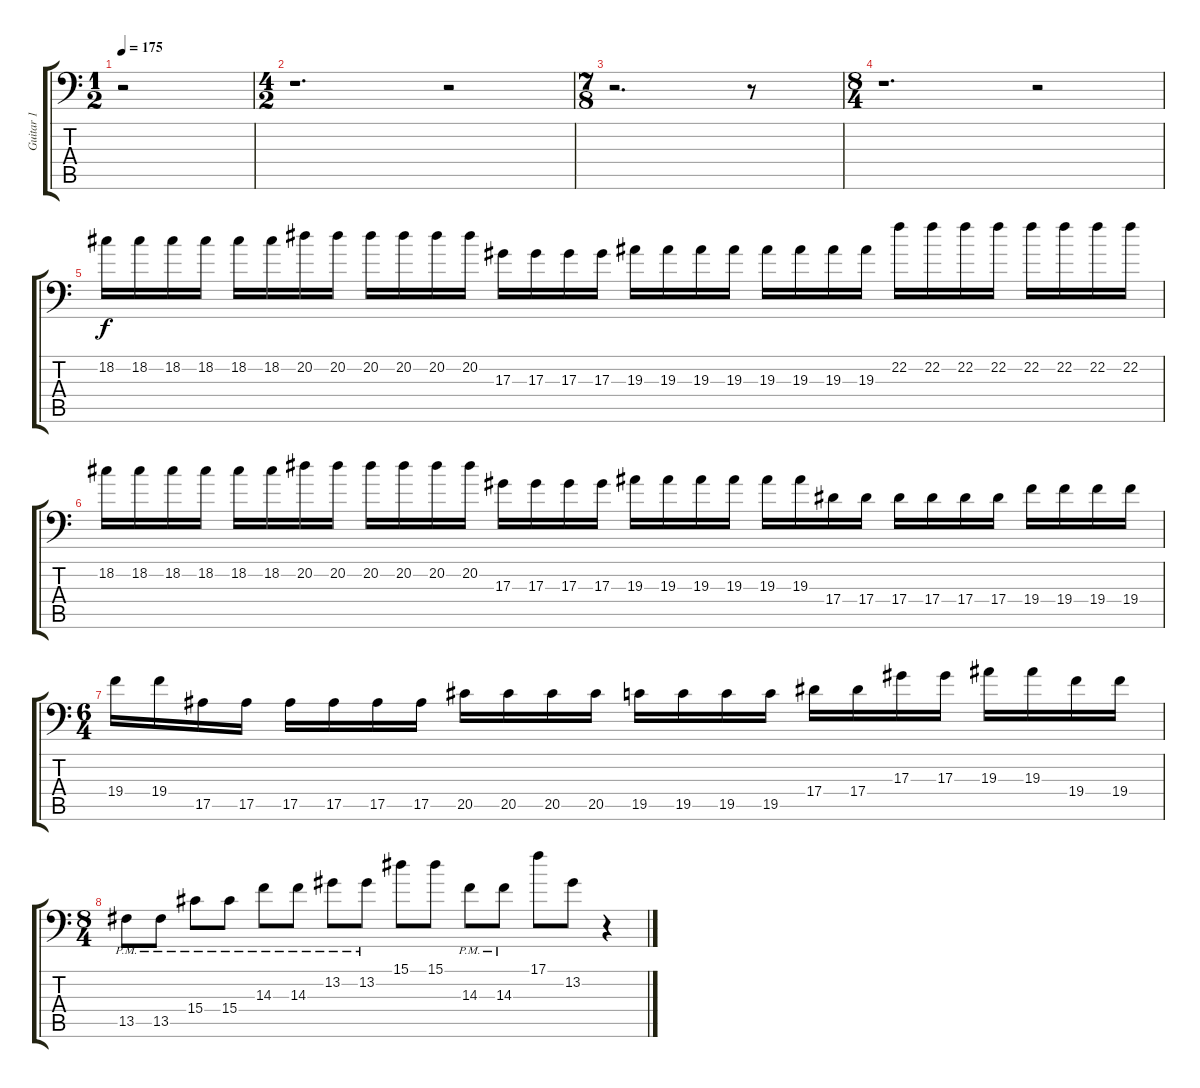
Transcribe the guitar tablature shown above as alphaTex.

\track ("Guitar 1" "Guitar 1") {instrument acousticgrandpiano}
\staff {score tabs}
\tuning (C4 G3 Eb3 Bb2 F2 Bb1) {hide}
\ts (1 2)
\tempo 175
\clef f4
\ks c
r.2{dy f} |
\ts (4 2)
\section ("" "")
r.1{d} r.2 |
\ts (7 8)
r.2{d} r.8 |
\ts (8 4)
r.1{d} r.2 |
\section ("" "")
18.2.16 18.2.16 18.2.16 18.2.16 18.2.16 18.2.16 20.2.16 20.2.16 20.2.16 20.2.16 20.2.16 20.2.16 17.3.16 17.3.16 17.3.16 17.3.16 19.3.16 19.3.16 19.3.16 19.3.16 19.3.16 19.3.16 19.3.16 19.3.16 22.2.16 22.2.16 22.2.16 22.2.16 22.2.16 22.2.16 22.2.16 22.2.16 |
18.2.16 18.2.16 18.2.16 18.2.16 18.2.16 18.2.16 20.2.16 20.2.16 20.2.16 20.2.16 20.2.16 20.2.16 17.3.16 17.3.16 17.3.16 17.3.16 19.3.16 19.3.16 19.3.16 19.3.16 19.3.16 19.3.16 17.4.16 17.4.16 17.4.16 17.4.16 17.4.16 17.4.16 19.4.16 19.4.16 19.4.16 19.4.16 |
\ts (6 4)
19.4.16 19.4.16 17.5.16 17.5.16 17.5.16 17.5.16 17.5.16 17.5.16 20.5.16 20.5.16 20.5.16 20.5.16 19.5.16 19.5.16 19.5.16 19.5.16 17.4.16 17.4.16 17.3.16 17.3.16 19.3.16 19.3.16 19.4.16 19.4.16 |
\ts (8 4)
13.5{pm}.8 13.5{pm}.8 15.4{pm}.8 15.4{pm}.8 14.3{pm}.8 14.3{pm}.8 13.2{pm}.8 13.2{pm}.8 15.1.8 15.1.8 14.3{pm}.8 14.3{pm}.8 17.1.8 13.2.8 r.4
